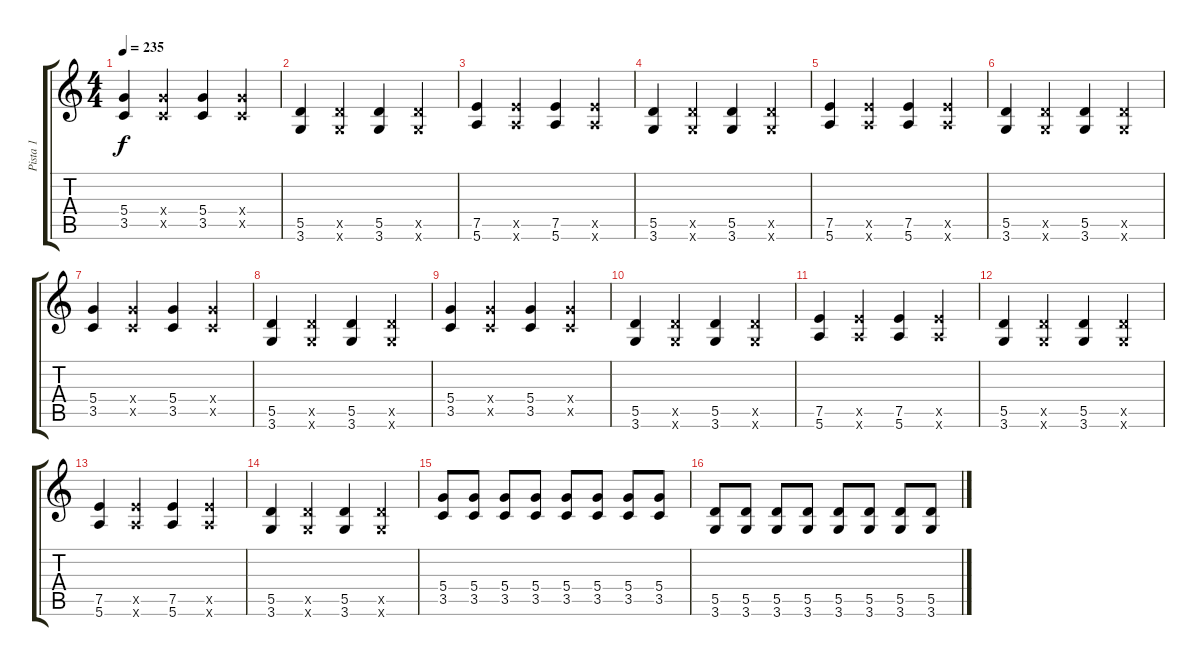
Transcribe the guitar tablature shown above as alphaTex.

\track ("Pista 1" "Pista 1") {instrument overdrivenguitar}
\staff {score tabs}
\tuning (E4 B3 G3 D3 A2 E2) {hide}
\ts (4 4)
\tempo 235
\clef g2
\ks c
(5.4 3.5).4{dy f} (5.4{x} 3.5{x}).4 (5.4 3.5).4 (5.4{x} 3.5{x}).4 |
(5.5 3.6).4 (5.5{x} 3.6{x}).4 (5.5 3.6).4 (5.5{x} 3.6{x}).4 |
(7.5 5.6).4 (7.5{x} 5.6{x}).4 (7.5 5.6).4 (7.5{x} 5.6{x}).4 |
(5.5 3.6).4 (5.5{x} 3.6{x}).4 (5.5 3.6).4 (5.5{x} 3.6{x}).4 |
(7.5 5.6).4 (7.5{x} 5.6{x}).4 (7.5 5.6).4 (7.5{x} 5.6{x}).4 |
(5.5 3.6).4 (5.5{x} 3.6{x}).4 (5.5 3.6).4 (5.5{x} 3.6{x}).4 |
(5.4 3.5).4 (5.4{x} 3.5{x}).4 (5.4 3.5).4 (5.4{x} 3.5{x}).4 |
(5.5 3.6).4 (5.5{x} 3.6{x}).4 (5.5 3.6).4 (5.5{x} 3.6{x}).4 |
(5.4 3.5).4 (5.4{x} 3.5{x}).4 (5.4 3.5).4 (5.4{x} 3.5{x}).4 |
(5.5 3.6).4 (5.5{x} 3.6{x}).4 (5.5 3.6).4 (5.5{x} 3.6{x}).4 |
(7.5 5.6).4 (7.5{x} 5.6{x}).4 (7.5 5.6).4 (7.5{x} 5.6{x}).4 |
(5.5 3.6).4 (5.5{x} 3.6{x}).4 (5.5 3.6).4 (5.5{x} 3.6{x}).4 |
(7.5 5.6).4 (7.5{x} 5.6{x}).4 (7.5 5.6).4 (7.5{x} 5.6{x}).4 |
(5.5 3.6).4 (5.5{x} 3.6{x}).4 (5.5 3.6).4 (5.5{x} 3.6{x}).4 |
(5.4 3.5).8 (5.4 3.5).8 (5.4 3.5).8 (5.4 3.5).8 (5.4 3.5).8 (5.4 3.5).8 (5.4 3.5).8 (5.4 3.5).8 |
(5.5 3.6).8 (5.5 3.6).8 (5.5 3.6).8 (5.5 3.6).8 (5.5 3.6).8 (5.5 3.6).8 (5.5 3.6).8 (5.5 3.6).8
